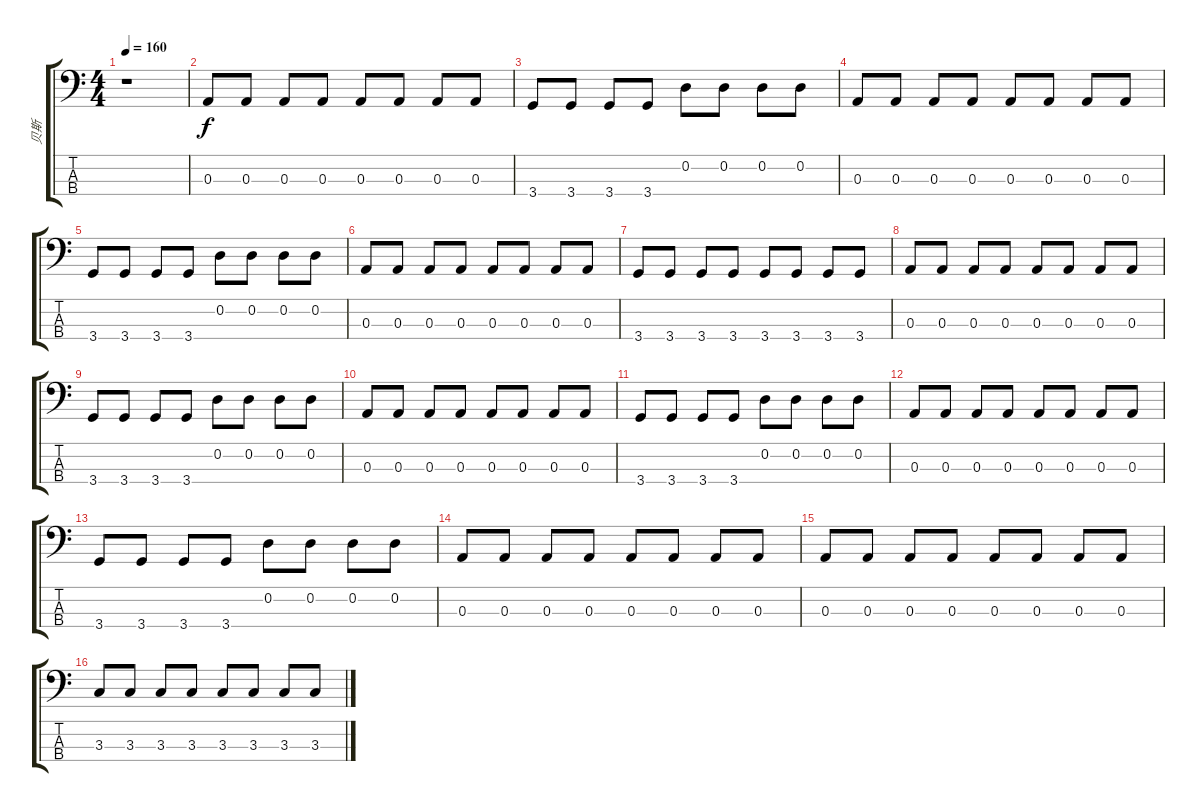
\track ("贝斯" "贝斯") {instrument electricbasspick}
\staff {score tabs}
\tuning (G2 D2 A1 E1) {hide}
\ts (4 4)
\tempo 160
\clef f4
\ks c
r.1{dy f instrument electricbasspick} |
0.3.8 0.3.8 0.3.8 0.3.8 0.3.8 0.3.8 0.3.8 0.3.8 |
3.4.8 3.4.8 3.4.8 3.4.8 0.2.8 0.2.8 0.2.8 0.2.8 |
0.3.8 0.3.8 0.3.8 0.3.8 0.3.8 0.3.8 0.3.8 0.3.8 |
3.4.8 3.4.8 3.4.8 3.4.8 0.2.8 0.2.8 0.2.8 0.2.8 |
0.3.8 0.3.8 0.3.8 0.3.8 0.3.8 0.3.8 0.3.8 0.3.8 |
3.4.8 3.4.8 3.4.8 3.4.8 3.4.8 3.4.8 3.4.8 3.4.8 |
0.3.8 0.3.8 0.3.8 0.3.8 0.3.8 0.3.8 0.3.8 0.3.8 |
3.4.8 3.4.8 3.4.8 3.4.8 0.2.8 0.2.8 0.2.8 0.2.8 |
0.3.8 0.3.8 0.3.8 0.3.8 0.3.8 0.3.8 0.3.8 0.3.8 |
3.4.8 3.4.8 3.4.8 3.4.8 0.2.8 0.2.8 0.2.8 0.2.8 |
0.3.8 0.3.8 0.3.8 0.3.8 0.3.8 0.3.8 0.3.8 0.3.8 |
3.4.8 3.4.8 3.4.8 3.4.8 0.2.8 0.2.8 0.2.8 0.2.8 |
0.3.8 0.3.8 0.3.8 0.3.8 0.3.8 0.3.8 0.3.8 0.3.8 |
0.3.8 0.3.8 0.3.8 0.3.8 0.3.8 0.3.8 0.3.8 0.3.8 |
3.3.8 3.3.8 3.3.8 3.3.8 3.3.8 3.3.8 3.3.8 3.3.8
